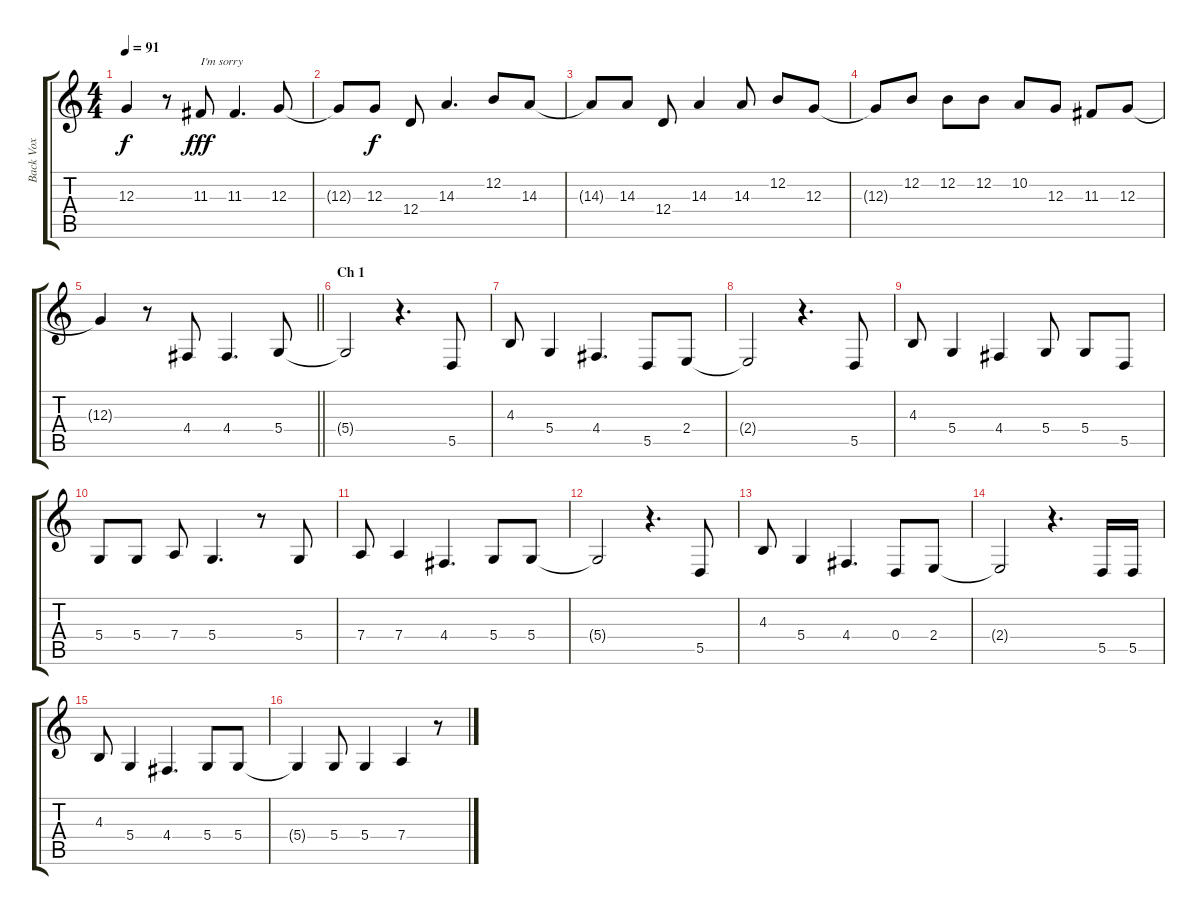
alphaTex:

\track ("Back Vox" "Back Vox") {instrument oboe}
\staff {score tabs}
\tuning (E4 B3 G3 D3 A2 E2) {hide}
\ts (4 4)
\tempo 91
\clef g2
\ks c
12.3{t}.4{dy f} r.8 11.3.8{txt "I'm sorry" dy fff} 11.3.4{d} 12.3.8 |
12.3{t}.8 12.3.8{dy f} 12.4.8 14.3.4{d} 12.2.8 14.3.8 |
14.3{t}.8 14.3.8 12.4.8 14.3.4 14.3.8 12.2.8 12.3.8 |
12.3{t}.8 12.2.8 12.2.8 12.2.8 10.2.8 12.3.8 11.3.8 12.3.8 |
\barLineRight lightlight
12.3{t}.4 r.8 4.4.8{volume 8} 4.4.4{d} 5.4.8 |
\section ("" "Ch 1")
5.4{t}.2 r.4{d} 5.5.8 |
4.3.8 5.4.4 4.4.4{d} 5.5.8 2.4.8 |
2.4{t}.2 r.4{d} 5.5.8 |
4.3.8 5.4.4 4.4.4 5.4.8 5.4.8 5.5.8 |
5.4.8 5.4.8 7.4.8 5.4.4{d} r.8 5.4.8 |
7.4.8 7.4.4 4.4.4{d} 5.4.8 5.4.8 |
5.4{t}.2 r.4{d} 5.5.8 |
4.3.8 5.4.4 4.4.4{d} 0.4.8 2.4.8 |
2.4{t}.2 r.4{d} 5.5.16 5.5.16 |
4.3.8 5.4.4 4.4.4{d} 5.4.8 5.4.8 |
5.4{t}.4 5.4.8 5.4.4 7.4.4 r.8
